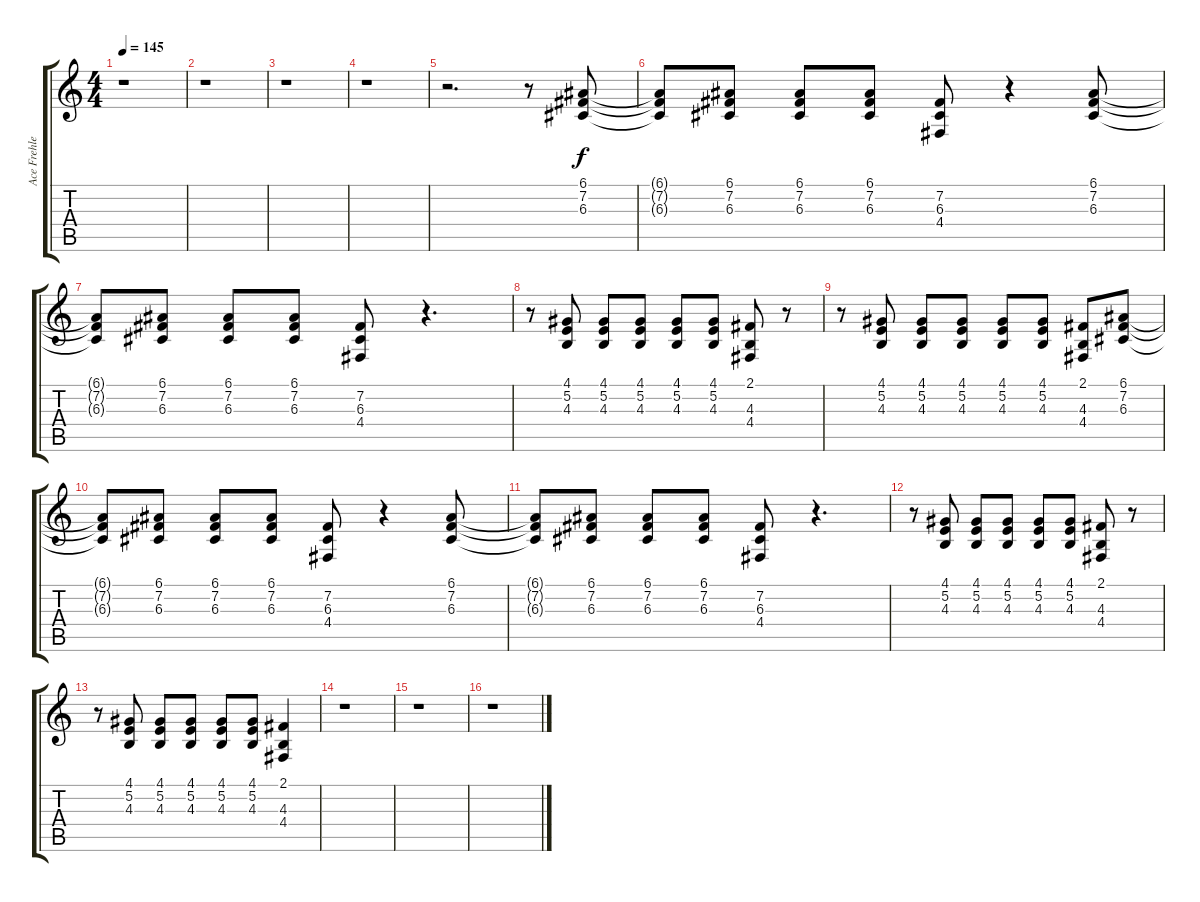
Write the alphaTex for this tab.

\track ("Ace Frehley [Vocals]" "Ace Frehle") {instrument lead2sawtooth}
\staff {score tabs}
\tuning (E4 B3 G3 D3 A2 E2) {hide}
\ts (4 4)
\tempo 145
\clef g2
\ks c
r.1{dy f} |
r.1 |
r.1 |
r.1 |
r.2{d} r.8 (6.1 7.2 6.3).8 |
(6.1{t} 7.2{t} 6.3{t}).8 (6.1 7.2 6.3).8 (6.1 7.2 6.3).8 (6.1 7.2 6.3).8 (7.2 6.3 4.4).8 r.4 (6.1 7.2 6.3).8 |
(6.1{t} 7.2{t} 6.3{t}).8 (6.1 7.2 6.3).8 (6.1 7.2 6.3).8 (6.1 7.2 6.3).8 (7.2 6.3 4.4).8 r.4{d} |
r.8 (4.1 5.2 4.3).8 (4.1 5.2 4.3).8 (4.1 5.2 4.3).8 (4.1 5.2 4.3).8 (4.1 5.2 4.3).8 (2.1 4.3 4.4).8 r.8 |
r.8 (4.1 5.2 4.3).8 (4.1 5.2 4.3).8 (4.1 5.2 4.3).8 (4.1 5.2 4.3).8 (4.1 5.2 4.3).8 (2.1 4.3 4.4).8 (6.1 7.2 6.3).8 |
(6.1{t} 7.2{t} 6.3{t}).8 (6.1 7.2 6.3).8 (6.1 7.2 6.3).8 (6.1 7.2 6.3).8 (7.2 6.3 4.4).8 r.4 (6.1 7.2 6.3).8 |
(6.1{t} 7.2{t} 6.3{t}).8 (6.1 7.2 6.3).8 (6.1 7.2 6.3).8 (6.1 7.2 6.3).8 (7.2 6.3 4.4).8 r.4{d} |
r.8 (4.1 5.2 4.3).8 (4.1 5.2 4.3).8 (4.1 5.2 4.3).8 (4.1 5.2 4.3).8 (4.1 5.2 4.3).8 (2.1 4.3 4.4).8 r.8 |
r.8 (4.1 5.2 4.3).8 (4.1 5.2 4.3).8 (4.1 5.2 4.3).8 (4.1 5.2 4.3).8 (4.1 5.2 4.3).8 (2.1 4.3 4.4).4 |
r.1 |
r.1 |
r.1
